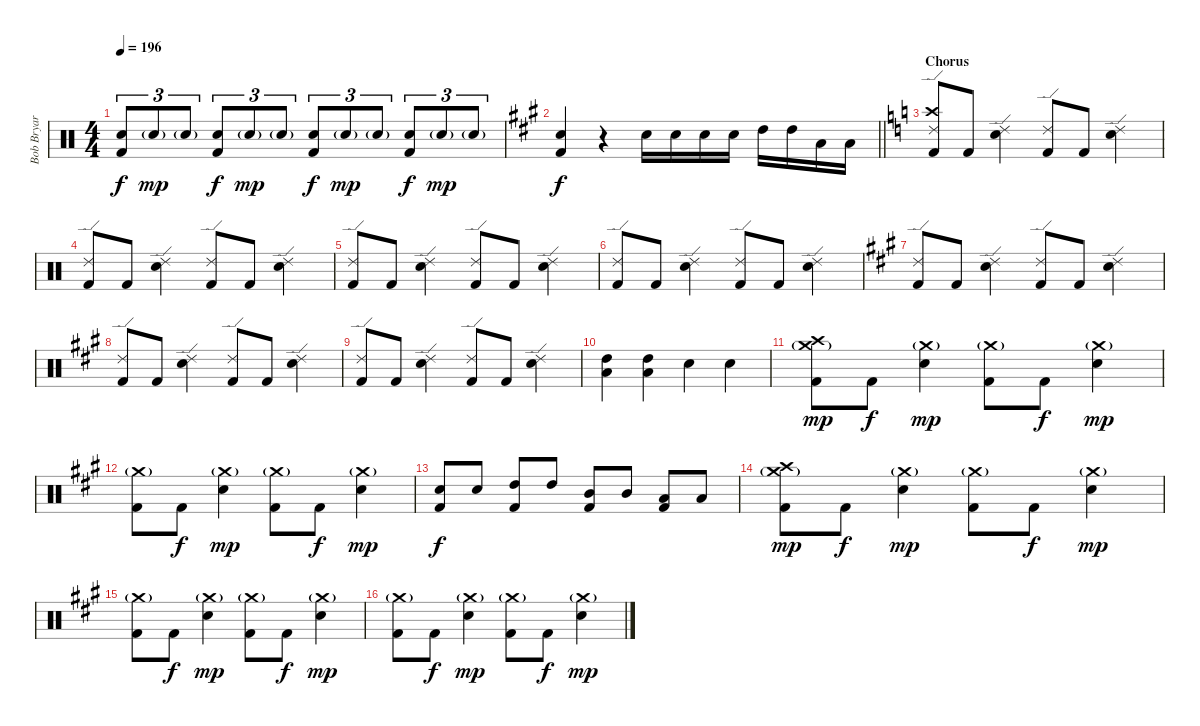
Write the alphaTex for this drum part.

\track ("Bob Bryar bateria" "Bob Bryar ") {instrument percussion}
\staff {score}
\articulation defaults
\ts (4 4)
\tempo 196
\clef neutral
\ks c
("Electric Snare (hit)" "Kick (hit) 2").8{tu (3 2) dy f} "Electric Snare (hit)"{g}.8{tu (3 2) dy mp} "Electric Snare (hit)"{g}.8{tu (3 2)} ("Electric Snare (hit)" "Kick (hit) 2").8{tu (3 2) dy f} "Electric Snare (hit)"{g}.8{tu (3 2) dy mp} "Electric Snare (hit)"{g}.8{tu (3 2)} ("Electric Snare (hit)" "Kick (hit) 2").8{tu (3 2) dy f} "Electric Snare (hit)"{g}.8{tu (3 2) dy mp} "Electric Snare (hit)"{g}.8{tu (3 2)} ("Electric Snare (hit)" "Kick (hit) 2").8{tu (3 2) dy f} "Electric Snare (hit)"{g}.8{tu (3 2) dy mp} "Electric Snare (hit)"{g}.8{tu (3 2)} |
\barLineRight lightlight
\ks a
("Electric Snare (hit)" "Kick (hit) 2").4{dy f} r.4 "Electric Snare (hit)".16 "Electric Snare (hit)".16 "Electric Snare (hit)".16 "Electric Snare (hit)".16 "High Tom (hit)".16 "High Tom (hit)".16 "Low Tom (hit)".16 "Low Tom (hit)".16 |
\section ("" "Chorus")
\ks c
("Crash high (hit)" "Ride (edge) 2" "Kick (hit) 2").8 "Kick (hit) 2".8 ("Ride (edge) 2" "Electric Snare (hit)").4 ("Ride (edge) 2" "Kick (hit) 2").8 "Kick (hit) 2".8 ("Ride (edge) 2" "Electric Snare (hit)").4 |
("Ride (edge) 2" "Kick (hit) 2").8 "Kick (hit) 2".8 ("Ride (edge) 2" "Electric Snare (hit)").4 ("Ride (edge) 2" "Kick (hit) 2").8 "Kick (hit) 2".8 ("Ride (edge) 2" "Electric Snare (hit)").4 |
("Ride (edge) 2" "Kick (hit) 2").8 "Kick (hit) 2".8 ("Ride (edge) 2" "Electric Snare (hit)").4 ("Ride (edge) 2" "Kick (hit) 2").8 "Kick (hit) 2".8 ("Ride (edge) 2" "Electric Snare (hit)").4 |
("Ride (edge) 2" "Kick (hit) 2").8 "Kick (hit) 2".8 ("Ride (edge) 2" "Electric Snare (hit)").4 ("Ride (edge) 2" "Kick (hit) 2").8 "Kick (hit) 2".8 ("Ride (edge) 2" "Electric Snare (hit)").4 |
\ks a
("Ride (edge) 2" "Kick (hit) 2").8 "Kick (hit) 2".8 ("Ride (edge) 2" "Electric Snare (hit)").4 ("Ride (edge) 2" "Kick (hit) 2").8 "Kick (hit) 2".8 ("Ride (edge) 2" "Electric Snare (hit)").4 |
("Ride (edge) 2" "Kick (hit) 2").8 "Kick (hit) 2".8 ("Ride (edge) 2" "Electric Snare (hit)").4 ("Ride (edge) 2" "Kick (hit) 2").8 "Kick (hit) 2".8 ("Ride (edge) 2" "Electric Snare (hit)").4 |
("Ride (edge) 2" "Kick (hit) 2").8 "Kick (hit) 2".8 ("Ride (edge) 2" "Electric Snare (hit)").4 ("Ride (edge) 2" "Kick (hit) 2").8 "Kick (hit) 2".8 ("Ride (edge) 2" "Electric Snare (hit)").4 |
("High Tom (hit)" "Low Tom (hit)").4 ("High Tom (hit)" "Low Tom (hit)").4 "Electric Snare (hit)".4 "Electric Snare (hit)".4 |
("Crash medium (hit)"{g} "Crash high (hit)" "Kick (hit) 2").8{dy mp} "Kick (hit) 2".8{dy f} ("Crash medium (hit)"{g} "Electric Snare (hit)").4{dy mp} ("Crash medium (hit)"{g} "Kick (hit) 2").8 "Kick (hit) 2".8{dy f} ("Crash medium (hit)"{g} "Electric Snare (hit)").4{dy mp} |
("Crash medium (hit)"{g} "Kick (hit) 2").8 "Kick (hit) 2".8{dy f} ("Crash medium (hit)"{g} "Electric Snare (hit)").4{dy mp} ("Crash medium (hit)"{g} "Kick (hit) 2").8 "Kick (hit) 2".8{dy f} ("Crash medium (hit)"{g} "Electric Snare (hit)").4{dy mp} |
("Electric Snare (hit)" "Kick (hit) 2").8{dy f} "Electric Snare (hit)".8 ("High Tom (hit)" "Kick (hit) 2").8 "High Tom (hit)".8 ("Mid Tom (hit)" "Kick (hit) 2").8 "Mid Tom (hit)".8 ("Low Tom (hit)" "Kick (hit) 2").8 "Low Tom (hit)".8 |
("Crash medium (hit)"{g} "Crash high (hit)" "Kick (hit) 2").8{dy mp} "Kick (hit) 2".8{dy f} ("Crash medium (hit)"{g} "Electric Snare (hit)").4{dy mp} ("Crash medium (hit)"{g} "Kick (hit) 2").8 "Kick (hit) 2".8{dy f} ("Crash medium (hit)"{g} "Electric Snare (hit)").4{dy mp} |
("Crash medium (hit)"{g} "Kick (hit) 2").8 "Kick (hit) 2".8{dy f} ("Crash medium (hit)"{g} "Electric Snare (hit)").4{dy mp} ("Crash medium (hit)"{g} "Kick (hit) 2").8 "Kick (hit) 2".8{dy f} ("Crash medium (hit)"{g} "Electric Snare (hit)").4{dy mp} |
("Crash medium (hit)"{g} "Kick (hit) 2").8 "Kick (hit) 2".8{dy f} ("Crash medium (hit)"{g} "Electric Snare (hit)").4{dy mp} ("Crash medium (hit)"{g} "Kick (hit) 2").8 "Kick (hit) 2".8{dy f} ("Crash medium (hit)"{g} "Electric Snare (hit)").4{dy mp}
